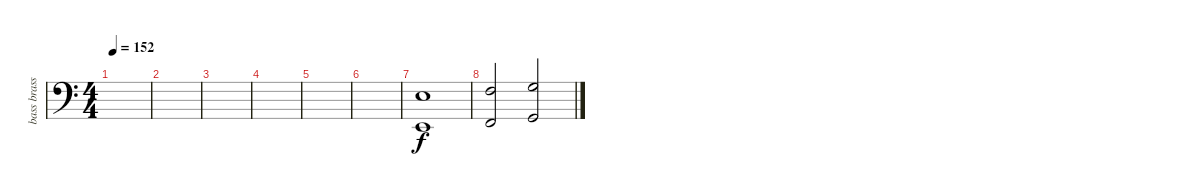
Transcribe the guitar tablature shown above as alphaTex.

\track ("bass brass" "bass brass") {instrument brasssection}
\staff {score}
\tuning (G2 D2 A1 E1 B0) {hide}
\ts (4 4)
\tempo 152
\clef f4
\ks c
|
|
|
|
|
|
(9.1 2.2).1 |
(10.1 3.2).2 (12.1 5.2).2
